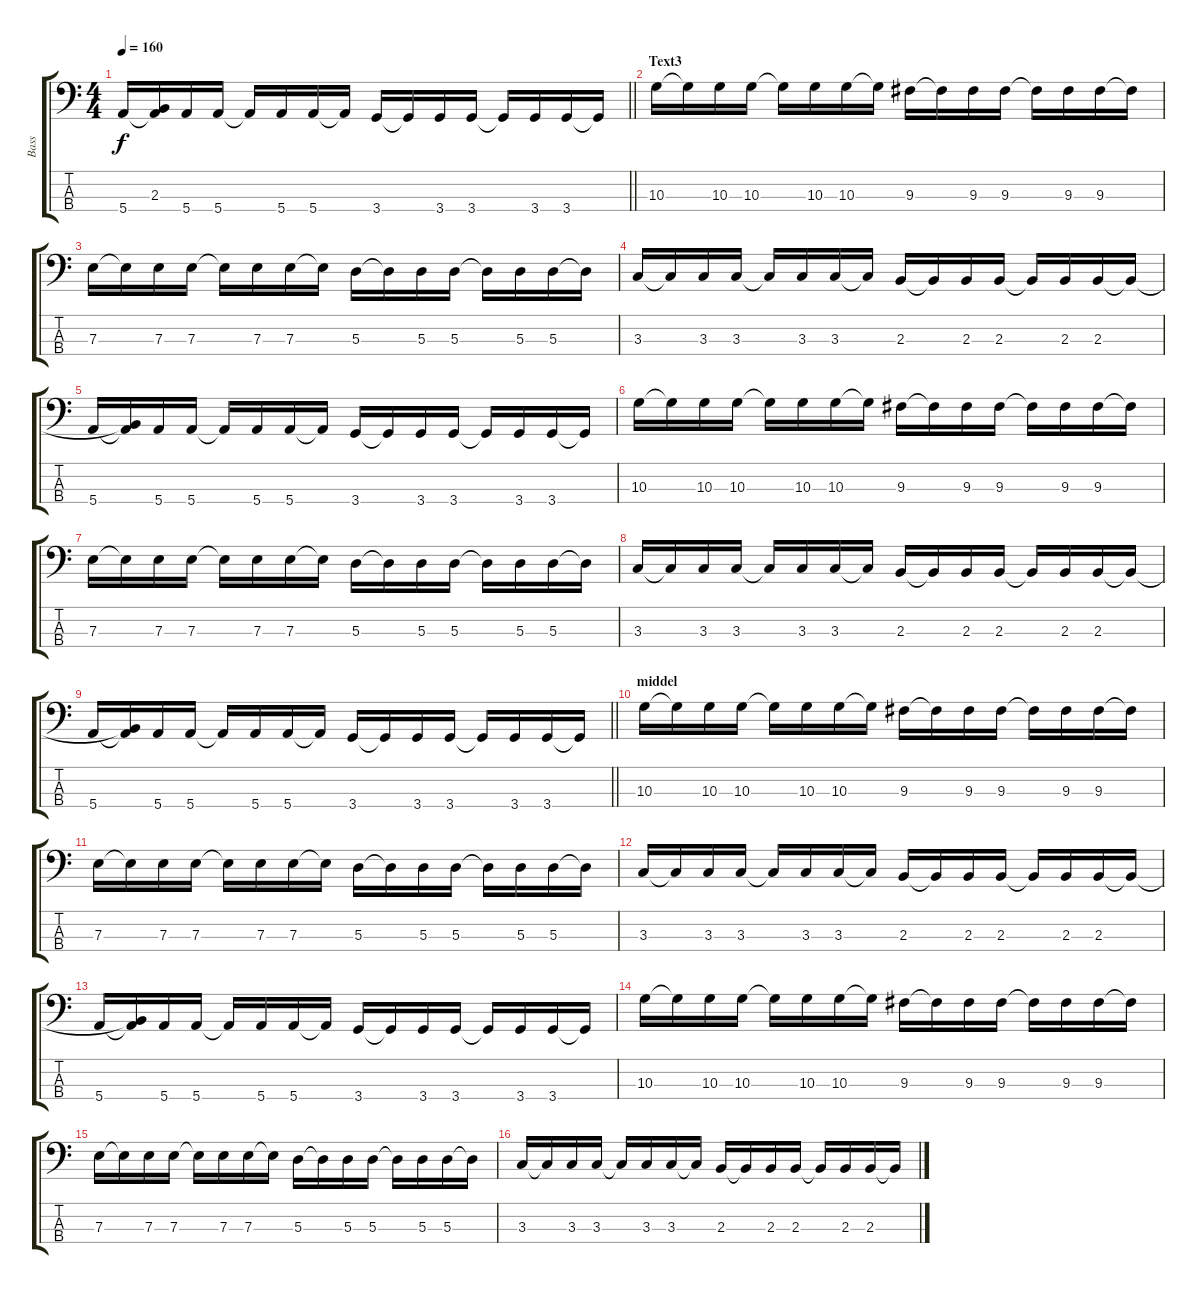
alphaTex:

\track ("Bass" "Bass") {instrument electricbassfinger}
\staff {score tabs}
\tuning (G2 D2 A1 E1) {hide}
\ts (4 4)
\tempo 160
\clef f4
\barLineRight lightlight
\ks c
5.4.16{dy f} (2.3{t} 5.4{t}).16 5.4.16 5.4.16 5.4{t}.16 5.4.16 5.4.16 5.4{t}.16 3.4.16 3.4{t}.16 3.4.16 3.4.16 3.4{t}.16 3.4.16 3.4.16 3.4{t}.16 |
\section ("" "Text3")
10.3.16 10.3{t}.16 10.3.16 10.3.16 10.3{t}.16 10.3.16 10.3.16 10.3{t}.16 9.3.16 9.3{t}.16 9.3.16 9.3.16 9.3{t}.16 9.3.16 9.3.16 9.3{t}.16 |
7.3.16 7.3{t}.16 7.3.16 7.3.16 7.3{t}.16 7.3.16 7.3.16 7.3{t}.16 5.3.16 5.3{t}.16 5.3.16 5.3.16 5.3{t}.16 5.3.16 5.3.16 5.3{t}.16 |
3.3.16 3.3{t}.16 3.3.16 3.3.16 3.3{t}.16 3.3.16 3.3.16 3.3{t}.16 2.3.16 2.3{t}.16 2.3.16 2.3.16 2.3{t}.16 2.3.16 2.3.16 2.3{t}.16 |
5.4.16 (2.3{t} 5.4{t}).16 5.4.16 5.4.16 5.4{t}.16 5.4.16 5.4.16 5.4{t}.16 3.4.16 3.4{t}.16 3.4.16 3.4.16 3.4{t}.16 3.4.16 3.4.16 3.4{t}.16 |
10.3.16 10.3{t}.16 10.3.16 10.3.16 10.3{t}.16 10.3.16 10.3.16 10.3{t}.16 9.3.16 9.3{t}.16 9.3.16 9.3.16 9.3{t}.16 9.3.16 9.3.16 9.3{t}.16 |
7.3.16 7.3{t}.16 7.3.16 7.3.16 7.3{t}.16 7.3.16 7.3.16 7.3{t}.16 5.3.16 5.3{t}.16 5.3.16 5.3.16 5.3{t}.16 5.3.16 5.3.16 5.3{t}.16 |
3.3.16 3.3{t}.16 3.3.16 3.3.16 3.3{t}.16 3.3.16 3.3.16 3.3{t}.16 2.3.16 2.3{t}.16 2.3.16 2.3.16 2.3{t}.16 2.3.16 2.3.16 2.3{t}.16 |
\barLineRight lightlight
5.4.16 (2.3{t} 5.4{t}).16 5.4.16 5.4.16 5.4{t}.16 5.4.16 5.4.16 5.4{t}.16 3.4.16 3.4{t}.16 3.4.16 3.4.16 3.4{t}.16 3.4.16 3.4.16 3.4{t}.16 |
\section ("" "middel")
10.3.16 10.3{t}.16 10.3.16 10.3.16 10.3{t}.16 10.3.16 10.3.16 10.3{t}.16 9.3.16 9.3{t}.16 9.3.16 9.3.16 9.3{t}.16 9.3.16 9.3.16 9.3{t}.16 |
7.3.16 7.3{t}.16 7.3.16 7.3.16 7.3{t}.16 7.3.16 7.3.16 7.3{t}.16 5.3.16 5.3{t}.16 5.3.16 5.3.16 5.3{t}.16 5.3.16 5.3.16 5.3{t}.16 |
3.3.16 3.3{t}.16 3.3.16 3.3.16 3.3{t}.16 3.3.16 3.3.16 3.3{t}.16 2.3.16 2.3{t}.16 2.3.16 2.3.16 2.3{t}.16 2.3.16 2.3.16 2.3{t}.16 |
5.4.16 (2.3{t} 5.4{t}).16 5.4.16 5.4.16 5.4{t}.16 5.4.16 5.4.16 5.4{t}.16 3.4.16 3.4{t}.16 3.4.16 3.4.16 3.4{t}.16 3.4.16 3.4.16 3.4{t}.16 |
10.3.16 10.3{t}.16 10.3.16 10.3.16 10.3{t}.16 10.3.16 10.3.16 10.3{t}.16 9.3.16 9.3{t}.16 9.3.16 9.3.16 9.3{t}.16 9.3.16 9.3.16 9.3{t}.16 |
7.3.16 7.3{t}.16 7.3.16 7.3.16 7.3{t}.16 7.3.16 7.3.16 7.3{t}.16 5.3.16 5.3{t}.16 5.3.16 5.3.16 5.3{t}.16 5.3.16 5.3.16 5.3{t}.16 |
3.3.16 3.3{t}.16 3.3.16 3.3.16 3.3{t}.16 3.3.16 3.3.16 3.3{t}.16 2.3.16 2.3{t}.16 2.3.16 2.3.16 2.3{t}.16 2.3.16 2.3.16 2.3{t}.16
